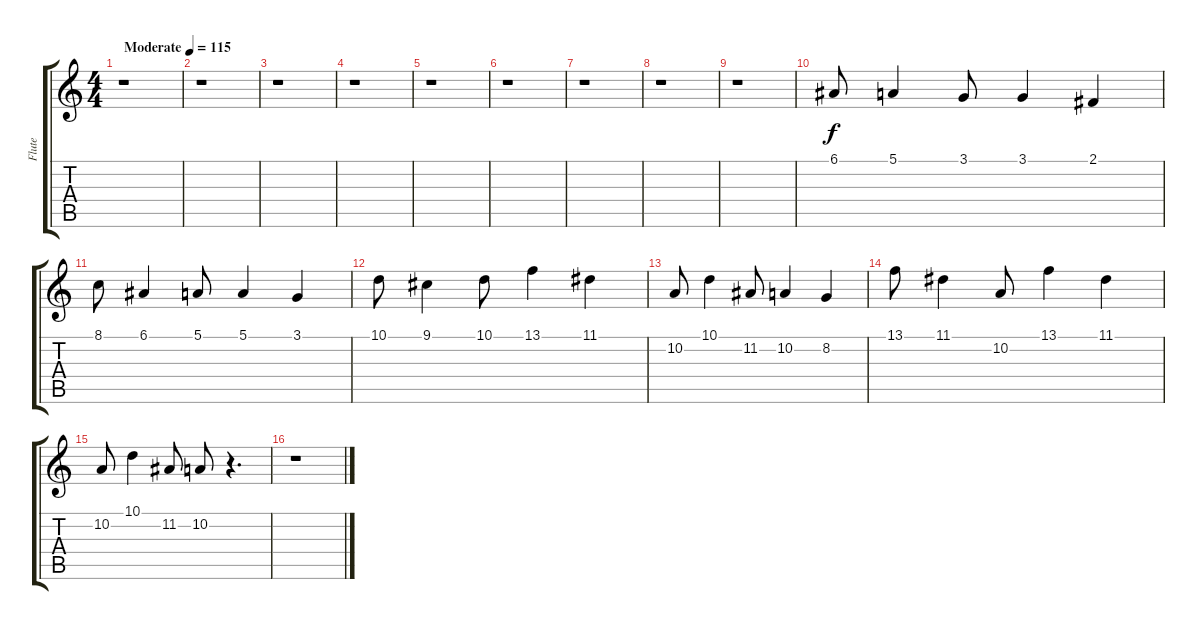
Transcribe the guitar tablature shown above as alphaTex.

\track ("Flute" "Flute") {instrument flute}
\staff {score tabs}
\tuning (E4 B3 G3 D3 A2 E2) {hide}
\ts (4 4)
\tempo (115 "Moderate")
\clef g2
\ks c
r.1{dy f instrument flute} |
r.1 |
r.1 |
r.1 |
r.1 |
r.1 |
r.1 |
r.1 |
r.1 |
6.1.8 5.1.4 3.1.8 3.1.4 2.1.4 |
8.1.8 6.1.4 5.1.8 5.1.4 3.1.4 |
10.1.8 9.1.4 10.1.8 13.1.4 11.1.4 |
10.2.8 10.1.4 11.2.8 10.2.4 8.2.4 |
13.1.8 11.1.4 10.2.8 13.1.4 11.1.4 |
10.2.8 10.1.4 11.2.8 10.2.8 r.4{d} |
r.1
